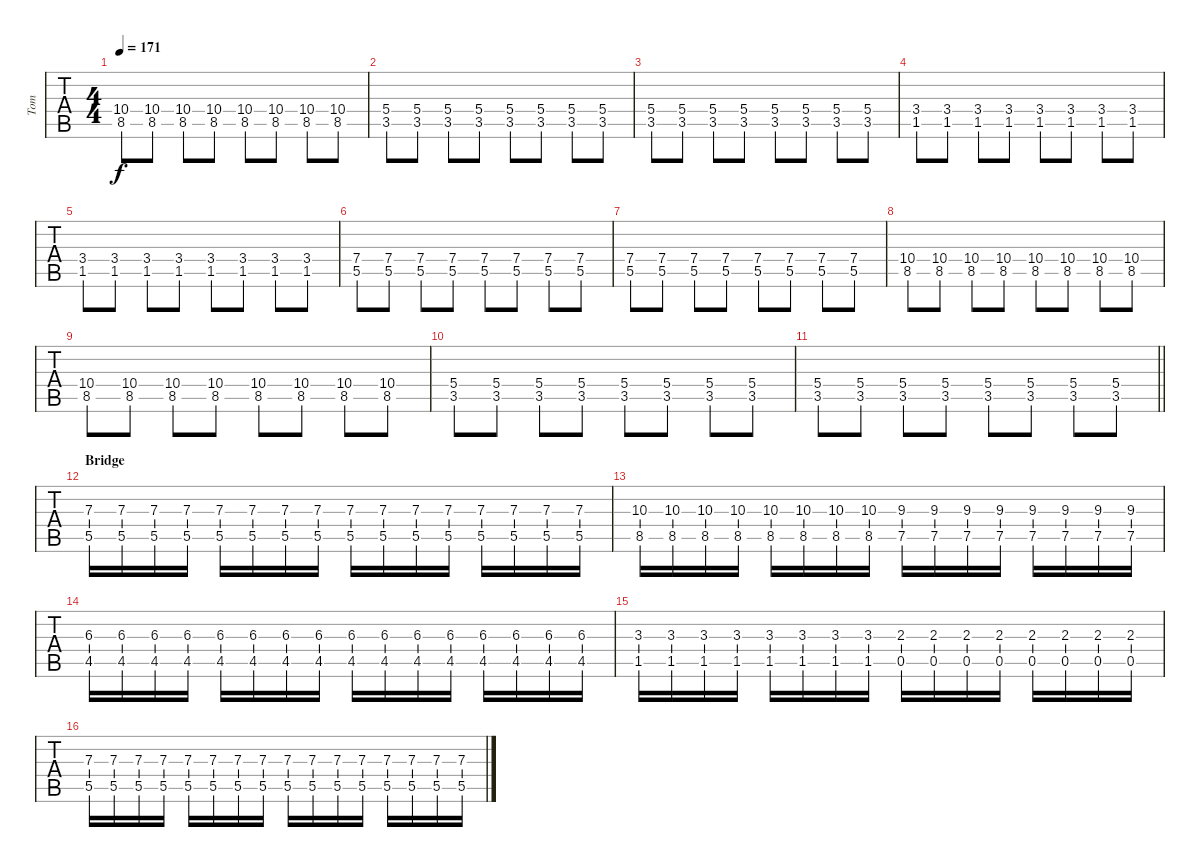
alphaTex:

\track ("Tom" "Tom") {instrument distortionguitar}
\staff {tabs}
\tuning (C4 G3 Eb3 Bb2 F2 Bb1) {hide}
\ts (4 4)
\tempo 171
\clef f4
\ks c
(10.4 8.5).8{dy f} (10.4 8.5).8 (10.4 8.5).8 (10.4 8.5).8 (10.4 8.5).8 (10.4 8.5).8 (10.4 8.5).8 (10.4 8.5).8 |
(5.4 3.5).8 (5.4 3.5).8 (5.4 3.5).8 (5.4 3.5).8 (5.4 3.5).8 (5.4 3.5).8 (5.4 3.5).8 (5.4 3.5).8 |
(5.4 3.5).8 (5.4 3.5).8 (5.4 3.5).8 (5.4 3.5).8 (5.4 3.5).8 (5.4 3.5).8 (5.4 3.5).8 (5.4 3.5).8 |
(3.4 1.5).8 (3.4 1.5).8 (3.4 1.5).8 (3.4 1.5).8 (3.4 1.5).8 (3.4 1.5).8 (3.4 1.5).8 (3.4 1.5).8 |
(3.4 1.5).8 (3.4 1.5).8 (3.4 1.5).8 (3.4 1.5).8 (3.4 1.5).8 (3.4 1.5).8 (3.4 1.5).8 (3.4 1.5).8 |
(7.4 5.5).8 (7.4 5.5).8 (7.4 5.5).8 (7.4 5.5).8 (7.4 5.5).8 (7.4 5.5).8 (7.4 5.5).8 (7.4 5.5).8 |
(7.4 5.5).8 (7.4 5.5).8 (7.4 5.5).8 (7.4 5.5).8 (7.4 5.5).8 (7.4 5.5).8 (7.4 5.5).8 (7.4 5.5).8 |
(10.4 8.5).8 (10.4 8.5).8 (10.4 8.5).8 (10.4 8.5).8 (10.4 8.5).8 (10.4 8.5).8 (10.4 8.5).8 (10.4 8.5).8 |
(10.4 8.5).8 (10.4 8.5).8 (10.4 8.5).8 (10.4 8.5).8 (10.4 8.5).8 (10.4 8.5).8 (10.4 8.5).8 (10.4 8.5).8 |
(5.4 3.5).8 (5.4 3.5).8 (5.4 3.5).8 (5.4 3.5).8 (5.4 3.5).8 (5.4 3.5).8 (5.4 3.5).8 (5.4 3.5).8 |
\barLineRight lightlight
(5.4 3.5).8 (5.4 3.5).8 (5.4 3.5).8 (5.4 3.5).8 (5.4 3.5).8 (5.4 3.5).8 (5.4 3.5).8 (5.4 3.5).8 |
\section ("" "Bridge")
(7.3 5.5).16 (7.3 5.5).16 (7.3 5.5).16 (7.3 5.5).16 (7.3 5.5).16 (7.3 5.5).16 (7.3 5.5).16 (7.3 5.5).16 (7.3 5.5).16 (7.3 5.5).16 (7.3 5.5).16 (7.3 5.5).16 (7.3 5.5).16 (7.3 5.5).16 (7.3 5.5).16 (7.3 5.5).16 |
(10.3 8.5).16 (10.3 8.5).16 (10.3 8.5).16 (10.3 8.5).16 (10.3 8.5).16 (10.3 8.5).16 (10.3 8.5).16 (10.3 8.5).16 (9.3 7.5).16 (9.3 7.5).16 (9.3 7.5).16 (9.3 7.5).16 (9.3 7.5).16 (9.3 7.5).16 (9.3 7.5).16 (9.3 7.5).16 |
(6.3 4.5).16 (6.3 4.5).16 (6.3 4.5).16 (6.3 4.5).16 (6.3 4.5).16 (6.3 4.5).16 (6.3 4.5).16 (6.3 4.5).16 (6.3 4.5).16 (6.3 4.5).16 (6.3 4.5).16 (6.3 4.5).16 (6.3 4.5).16 (6.3 4.5).16 (6.3 4.5).16 (6.3 4.5).16 |
(3.3 1.5).16 (3.3 1.5).16 (3.3 1.5).16 (3.3 1.5).16 (3.3 1.5).16 (3.3 1.5).16 (3.3 1.5).16 (3.3 1.5).16 (2.3 0.5).16 (2.3 0.5).16 (2.3 0.5).16 (2.3 0.5).16 (2.3 0.5).16 (2.3 0.5).16 (2.3 0.5).16 (2.3 0.5).16 |
(7.3 5.5).16 (7.3 5.5).16 (7.3 5.5).16 (7.3 5.5).16 (7.3 5.5).16 (7.3 5.5).16 (7.3 5.5).16 (7.3 5.5).16 (7.3 5.5).16 (7.3 5.5).16 (7.3 5.5).16 (7.3 5.5).16 (7.3 5.5).16 (7.3 5.5).16 (7.3 5.5).16 (7.3 5.5).16
